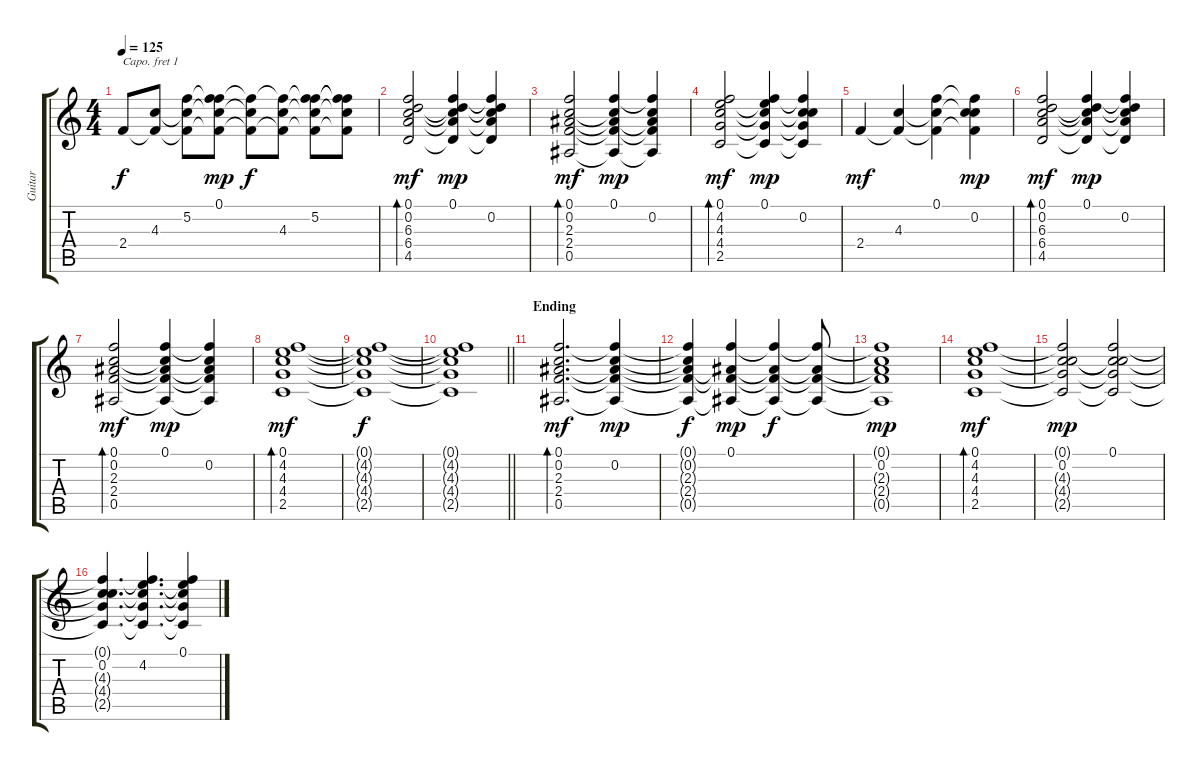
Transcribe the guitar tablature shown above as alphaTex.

\track ("Guitar" "Guitar") {instrument acousticguitarsteel}
\staff {score tabs}
\capo 1
\tuning (E4 B3 G3 D3 A2 E2) {hide}
\ts (4 4)
\tempo 125
\clef g2
\ks c
2.4.8{dy f} (4.3 2.4{t}).8 (5.2 4.3{t} 2.4{t}).8 (0.1 5.2{t} 4.3{t} 2.4{t}).8{dy mp} (0.1{t} 4.3{t} 2.4{t}).8{dy f} (0.1{t} 4.3 2.4{t}).8 (0.1{t} 5.2 4.3{t} 2.4{t}).8 (0.1{t} 5.2{t} 4.3{t} 2.4{t}).8 |
(0.1 0.2 6.3 6.4 4.5).2{bd 240 dy mf} (0.1 0.2{t} 6.3{t} 6.4{t} 4.5{t}).4{dy mp} (0.1{t} 0.2 6.3{t} 6.4{t} 4.5{t}).4 |
(0.1 0.2 2.3 2.4 0.5).2{bd 240 dy mf} (0.1 0.2{t} 2.3{t} 2.4{t} 0.5{t}).4{dy mp} (0.1{t} 0.2 2.3{t} 2.4{t} 0.5{t}).4 |
(0.1 4.2 4.3 4.4 2.5).2{bd 240 dy mf} (0.1 4.2{t} 4.3{t} 4.4{t} 2.5{t}).4{dy mp} (0.1{t} 0.2 4.3{t} 4.4{t} 2.5{t}).4 |
2.4.4{dy mf} (4.3 2.4{t}).4 (0.1 4.3{t} 2.4{t}).4 (0.1{t} 0.2 4.3{t} 2.4{t}).4{dy mp} |
(0.1 0.2 6.3 6.4 4.5).2{bd 240 dy mf} (0.1 0.2{t} 6.3{t} 6.4{t} 4.5{t}).4{dy mp} (0.1{t} 0.2 6.3{t} 6.4{t} 4.5{t}).4 |
(0.1 0.2 2.3 2.4 0.5).2{bd 240 dy mf} (0.1 0.2{t} 2.3{t} 2.4{t} 0.5{t}).4{dy mp} (0.1{t} 0.2 2.3{t} 2.4{t} 0.5{t}).4 |
(0.1 4.2 4.3 4.4 2.5).1{bd 240 dy mf} |
(0.1{t} 4.2{t} 4.3{t} 4.4{t} 2.5{t}).1{dy f} |
\barLineRight lightlight
(0.1{t} 4.2{t} 4.3{t} 4.4{t} 2.5{t}).1 |
\section ("" "Ending")
(0.1 0.2 2.3 2.4 0.5).2{d bd 240 dy mf} (0.1{t} 0.2 2.3{t} 2.4{t} 0.5{t}).4{dy mp} |
(0.1{t} 0.2{t} 2.3{t} 2.4{t} 0.5{t}).4{dy f} (0.1 2.3{t} 2.4{t} 0.5{t}).4{dy mp} (0.1{t} 2.3{t} 2.4{t} 0.5{t}).4{dy f} (0.1{t} 2.3{t} 2.4{t} 0.5{t}).8 |
(0.1{t} 0.2 2.3{t} 2.4{t} 0.5{t}).1{dy mp} |
(0.1 4.2 4.3 4.4 2.5).1{bd 480 dy mf} |
(0.1{t} 0.2 4.3{t} 4.4{t} 2.5{t}).2{dy mp} (0.1 0.2{t} 4.3{t} 4.4{t} 2.5{t}).2 |
(0.1{t} 0.2 4.3{t} 4.4{t} 2.5{t}).4{d} (0.1{t} 4.2 4.3{t} 4.4{t} 2.5{t}).4{d} (0.1 4.2{t} 4.3{t} 4.4{t} 2.5{t}).4
